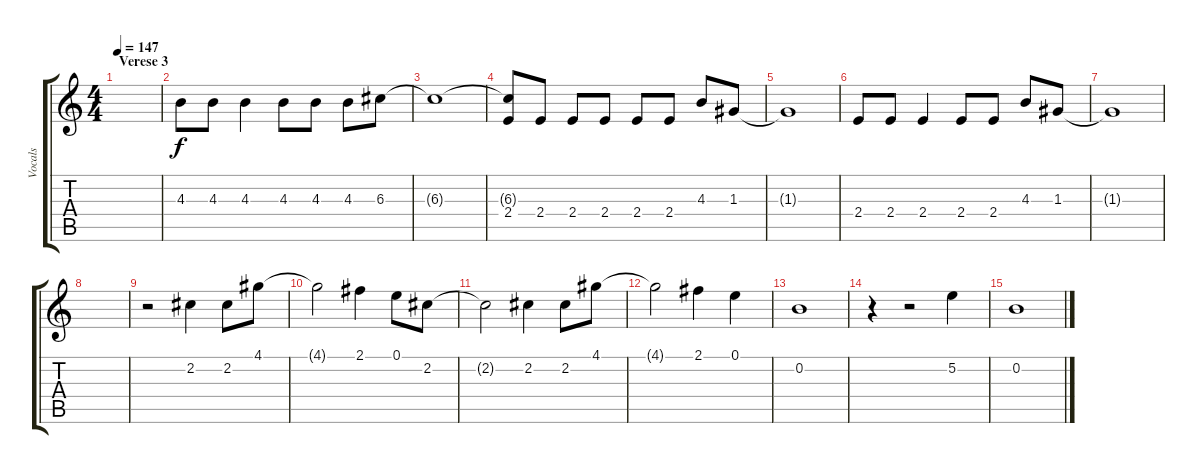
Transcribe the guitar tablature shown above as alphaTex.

\track ("Vocals" "Vocals") {instrument electricguitarjazz}
\staff {score tabs}
\tuning (E4 B3 G3 D3 A2 E2) {hide}
\ts (4 4)
\section ("" "Verese 3")
\tempo 147
\clef g2
\ks c
|
4.3.8 4.3.8 4.3.4 4.3.8 4.3.8 4.3.8 6.3.8 |
6.3{t}.1 |
(6.3{t} 2.4).8 2.4.8 2.4.8 2.4.8 2.4.8 2.4.8 4.3.8 1.3.8 |
1.3{t}.1 |
2.4.8 2.4.8 2.4.4 2.4.8 2.4.8 4.3.8 1.3.8 |
1.3{t}.1 |
|
r.2 2.2.4 2.2.8 4.1.8 |
4.1{t}.2 2.1.4 0.1.8 2.2.8 |
2.2{t}.2 2.2.4 2.2.8 4.1.8 |
4.1{t}.2 2.1.4 0.1.4 |
0.2.1 |
r.4 r.2 5.2.4 |
0.2.1
